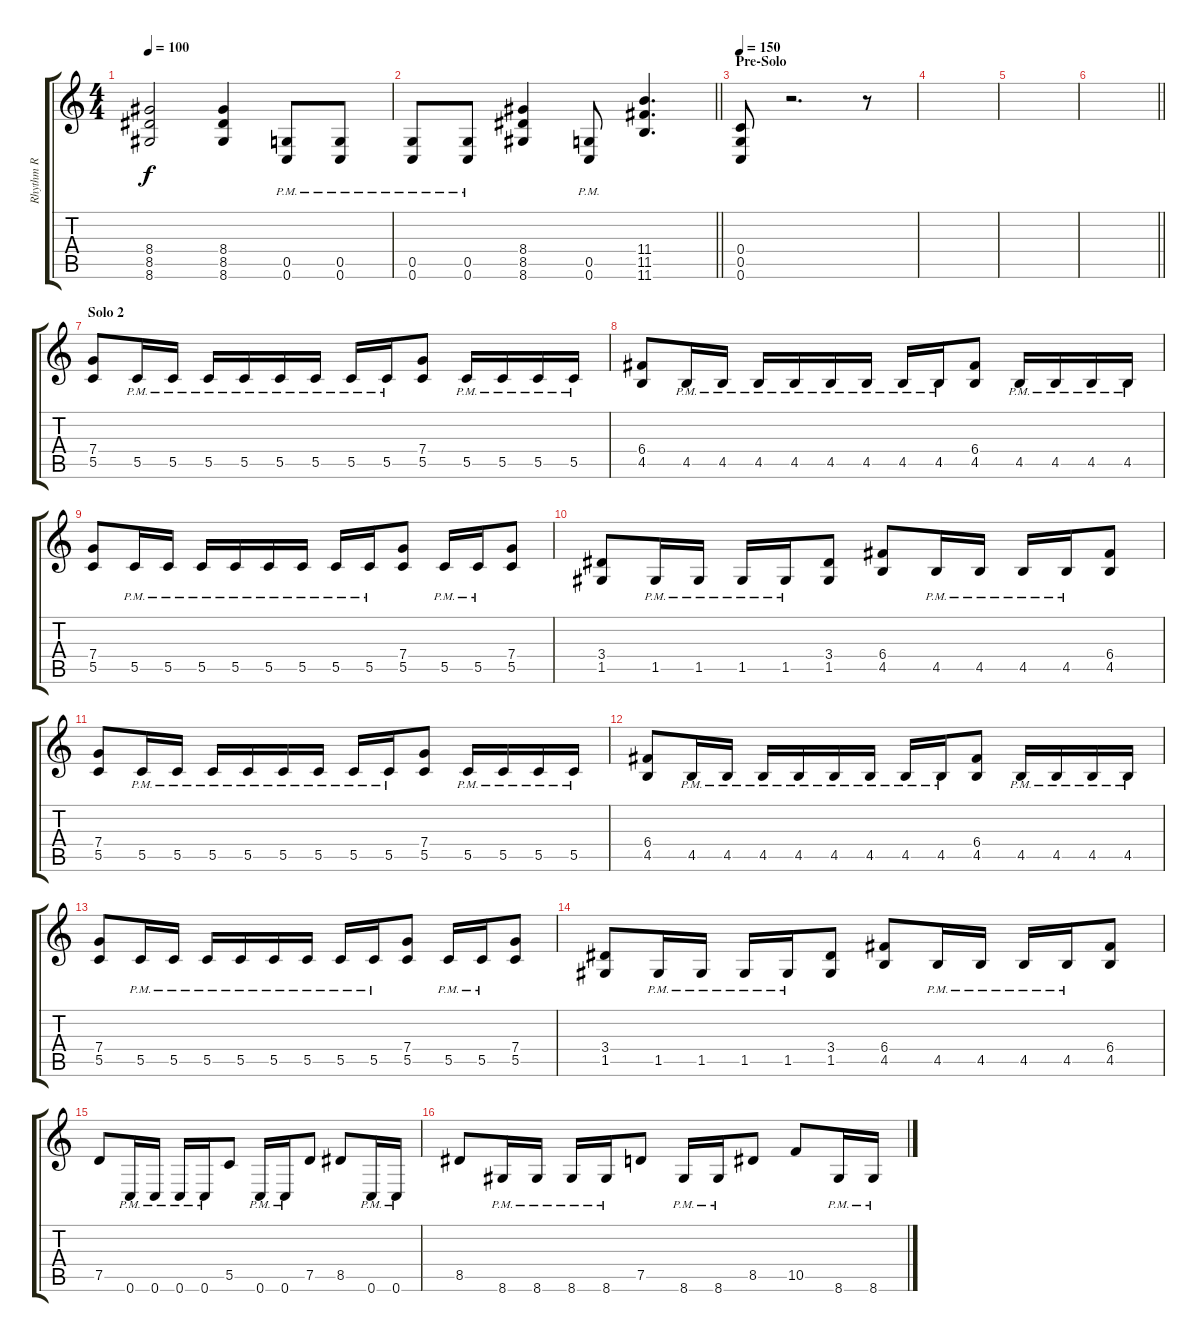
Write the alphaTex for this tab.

\track ("Rhythm R" "Rhythm R") {instrument distortionguitar}
\staff {score tabs}
\tuning (D4 A3 F3 C3 G2 C2) {hide}
\ts (4 4)
\tempo 100
\clef g2
\ks c
(8.4 8.5 8.6).2{dy f} (8.4 8.5 8.6).4 (0.5{pm} 0.6{pm}).8 (0.5{pm} 0.6{pm}).8 |
\barLineRight lightlight
(0.5{pm} 0.6{pm}).8 (0.5{pm} 0.6{pm}).8 (8.4 8.5 8.6).4 (0.5{pm} 0.6{pm}).8 (11.4 11.5 11.6).4{d} |
\section ("" "Pre-Solo")
\tempo 150
(0.4 0.5 0.6).8 r.2{d} r.8 |
|
|
\barLineRight lightlight
|
\section ("" "Solo 2")
(7.4 5.5).8 5.5{pm}.16 5.5{pm}.16 5.5{pm}.16 5.5{pm}.16 5.5{pm}.16 5.5{pm}.16 5.5{pm}.16 5.5{pm}.16 (7.4 5.5).8 5.5{pm}.16 5.5{pm}.16 5.5{pm}.16 5.5{pm}.16 |
(6.4 4.5).8 4.5{pm}.16 4.5{pm}.16 4.5{pm}.16 4.5{pm}.16 4.5{pm}.16 4.5{pm}.16 4.5{pm}.16 4.5{pm}.16 (6.4 4.5).8 4.5{pm}.16 4.5{pm}.16 4.5{pm}.16 4.5{pm}.16 |
(7.4 5.5).8 5.5{pm}.16 5.5{pm}.16 5.5{pm}.16 5.5{pm}.16 5.5{pm}.16 5.5{pm}.16 5.5{pm}.16 5.5{pm}.16 (7.4 5.5).8 5.5{pm}.16 5.5{pm}.16 (7.4 5.5).8 |
(3.4 1.5).8 1.5{pm}.16 1.5{pm}.16 1.5{pm}.16 1.5{pm}.16 (3.4 1.5).8 (6.4 4.5).8 4.5{pm}.16 4.5{pm}.16 4.5{pm}.16 4.5{pm}.16 (6.4 4.5).8 |
(7.4 5.5).8 5.5{pm}.16 5.5{pm}.16 5.5{pm}.16 5.5{pm}.16 5.5{pm}.16 5.5{pm}.16 5.5{pm}.16 5.5{pm}.16 (7.4 5.5).8 5.5{pm}.16 5.5{pm}.16 5.5{pm}.16 5.5{pm}.16 |
(6.4 4.5).8 4.5{pm}.16 4.5{pm}.16 4.5{pm}.16 4.5{pm}.16 4.5{pm}.16 4.5{pm}.16 4.5{pm}.16 4.5{pm}.16 (6.4 4.5).8 4.5{pm}.16 4.5{pm}.16 4.5{pm}.16 4.5{pm}.16 |
(7.4 5.5).8 5.5{pm}.16 5.5{pm}.16 5.5{pm}.16 5.5{pm}.16 5.5{pm}.16 5.5{pm}.16 5.5{pm}.16 5.5{pm}.16 (7.4 5.5).8 5.5{pm}.16 5.5{pm}.16 (7.4 5.5).8 |
(3.4 1.5).8 1.5{pm}.16 1.5{pm}.16 1.5{pm}.16 1.5{pm}.16 (3.4 1.5).8 (6.4 4.5).8 4.5{pm}.16 4.5{pm}.16 4.5{pm}.16 4.5{pm}.16 (6.4 4.5).8 |
7.5.8 0.6{pm}.16 0.6{pm}.16 0.6{pm}.16 0.6{pm}.16 5.5.8 0.6{pm}.16 0.6{pm}.16 7.5.8 8.5.8 0.6{pm}.16 0.6{pm}.16 |
8.5.8 8.6{pm}.16 8.6{pm}.16 8.6{pm}.16 8.6{pm}.16 7.5.8 8.6{pm}.16 8.6{pm}.16 8.5.8 10.5.8 8.6{pm}.16 8.6{pm}.16
